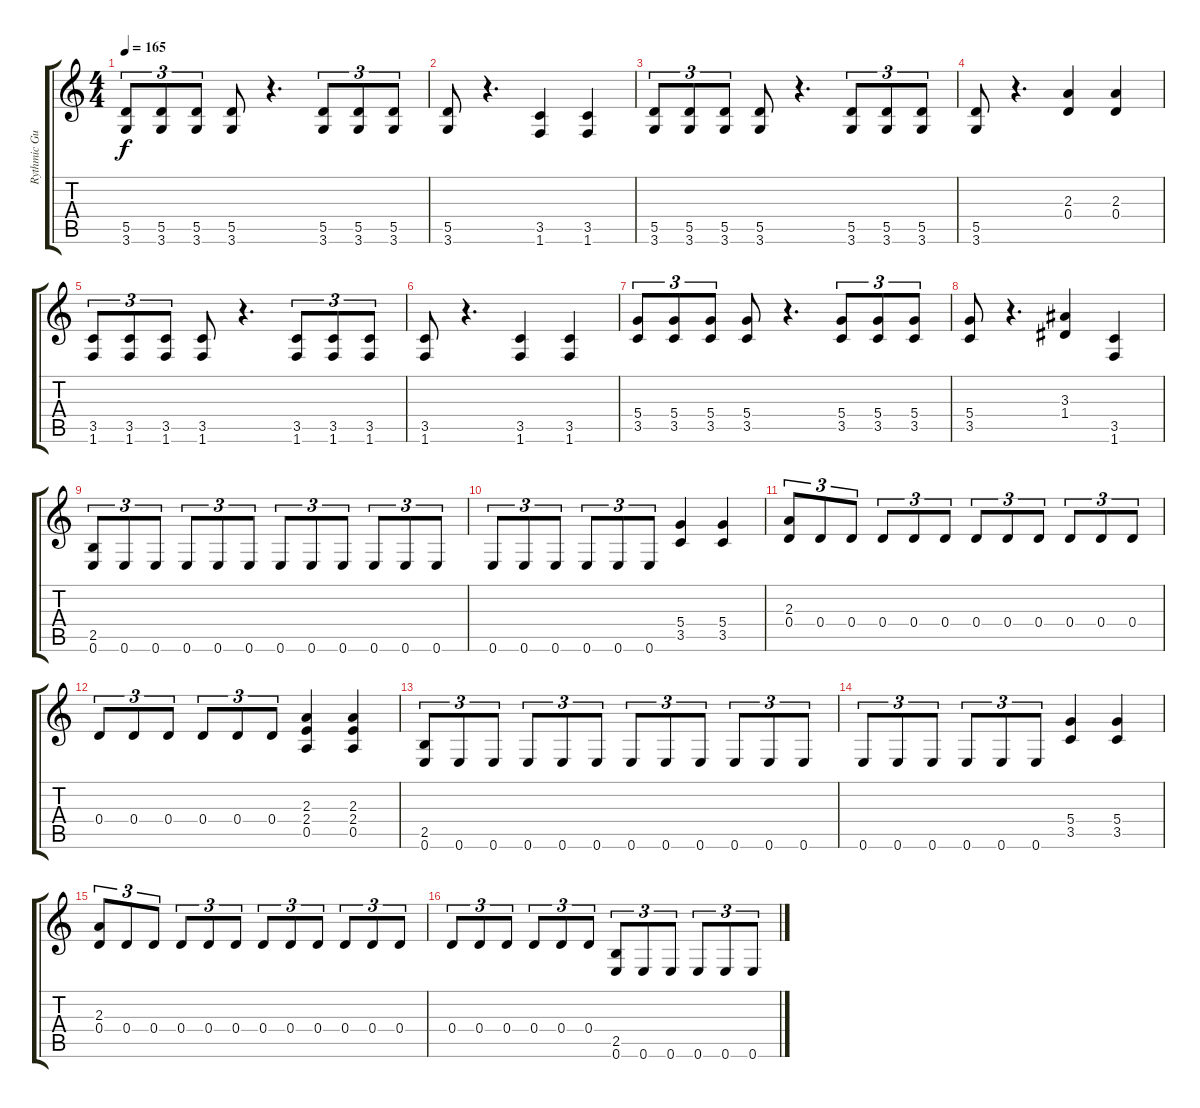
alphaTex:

\track ("Rythmic Guitar" "Rythmic Gu") {instrument overdrivenguitar}
\staff {score tabs}
\tuning (E4 B3 G3 D3 A2 E2) {hide}
\ts (4 4)
\tempo 165
\clef g2
\ks c
(5.5 3.6).8{tu (3 2) dy f instrument overdrivenguitar} (5.5 3.6).8{tu (3 2)} (5.5 3.6).8{tu (3 2)} (5.5 3.6).8 r.4{d} (5.5 3.6).8{tu (3 2)} (5.5 3.6).8{tu (3 2)} (5.5 3.6).8{tu (3 2)} |
(5.5 3.6).8 r.4{d} (3.5 1.6).4 (3.5 1.6).4 |
(5.5 3.6).8{tu (3 2)} (5.5 3.6).8{tu (3 2)} (5.5 3.6).8{tu (3 2)} (5.5 3.6).8 r.4{d} (5.5 3.6).8{tu (3 2)} (5.5 3.6).8{tu (3 2)} (5.5 3.6).8{tu (3 2)} |
(5.5 3.6).8 r.4{d} (2.3 0.4).4 (2.3 0.4).4 |
(3.5 1.6).8{tu (3 2)} (3.5 1.6).8{tu (3 2)} (3.5 1.6).8{tu (3 2)} (3.5 1.6).8 r.4{d} (3.5 1.6).8{tu (3 2)} (3.5 1.6).8{tu (3 2)} (3.5 1.6).8{tu (3 2)} |
(3.5 1.6).8 r.4{d} (3.5 1.6).4 (3.5 1.6).4 |
(5.4 3.5).8{tu (3 2)} (5.4 3.5).8{tu (3 2)} (5.4 3.5).8{tu (3 2)} (5.4 3.5).8 r.4{d} (5.4 3.5).8{tu (3 2)} (5.4 3.5).8{tu (3 2)} (5.4 3.5).8{tu (3 2)} |
(5.4 3.5).8 r.4{d} (3.3 1.4).4 (3.5 1.6).4 |
(2.5 0.6).8{tu (3 2)} 0.6.8{tu (3 2)} 0.6.8{tu (3 2)} 0.6.8{tu (3 2)} 0.6.8{tu (3 2)} 0.6.8{tu (3 2)} 0.6.8{tu (3 2)} 0.6.8{tu (3 2)} 0.6.8{tu (3 2)} 0.6.8{tu (3 2)} 0.6.8{tu (3 2)} 0.6.8{tu (3 2)} |
0.6.8{tu (3 2)} 0.6.8{tu (3 2)} 0.6.8{tu (3 2)} 0.6.8{tu (3 2)} 0.6.8{tu (3 2)} 0.6.8{tu (3 2)} (5.4 3.5).4 (5.4 3.5).4 |
(2.3 0.4).8{tu (3 2)} 0.4.8{tu (3 2)} 0.4.8{tu (3 2)} 0.4.8{tu (3 2)} 0.4.8{tu (3 2)} 0.4.8{tu (3 2)} 0.4.8{tu (3 2)} 0.4.8{tu (3 2)} 0.4.8{tu (3 2)} 0.4.8{tu (3 2)} 0.4.8{tu (3 2)} 0.4.8{tu (3 2)} |
0.4.8{tu (3 2)} 0.4.8{tu (3 2)} 0.4.8{tu (3 2)} 0.4.8{tu (3 2)} 0.4.8{tu (3 2)} 0.4.8{tu (3 2)} (2.3 2.4 0.5).4 (2.3 2.4 0.5).4 |
(2.5 0.6).8{tu (3 2)} 0.6.8{tu (3 2)} 0.6.8{tu (3 2)} 0.6.8{tu (3 2)} 0.6.8{tu (3 2)} 0.6.8{tu (3 2)} 0.6.8{tu (3 2)} 0.6.8{tu (3 2)} 0.6.8{tu (3 2)} 0.6.8{tu (3 2)} 0.6.8{tu (3 2)} 0.6.8{tu (3 2)} |
0.6.8{tu (3 2)} 0.6.8{tu (3 2)} 0.6.8{tu (3 2)} 0.6.8{tu (3 2)} 0.6.8{tu (3 2)} 0.6.8{tu (3 2)} (5.4 3.5).4 (5.4 3.5).4 |
(2.3 0.4).8{tu (3 2)} 0.4.8{tu (3 2)} 0.4.8{tu (3 2)} 0.4.8{tu (3 2)} 0.4.8{tu (3 2)} 0.4.8{tu (3 2)} 0.4.8{tu (3 2)} 0.4.8{tu (3 2)} 0.4.8{tu (3 2)} 0.4.8{tu (3 2)} 0.4.8{tu (3 2)} 0.4.8{tu (3 2)} |
0.4.8{tu (3 2)} 0.4.8{tu (3 2)} 0.4.8{tu (3 2)} 0.4.8{tu (3 2)} 0.4.8{tu (3 2)} 0.4.8{tu (3 2)} (2.5 0.6).8{tu (3 2)} 0.6.8{tu (3 2)} 0.6.8{tu (3 2)} 0.6.8{tu (3 2)} 0.6.8{tu (3 2)} 0.6.8{tu (3 2)}
